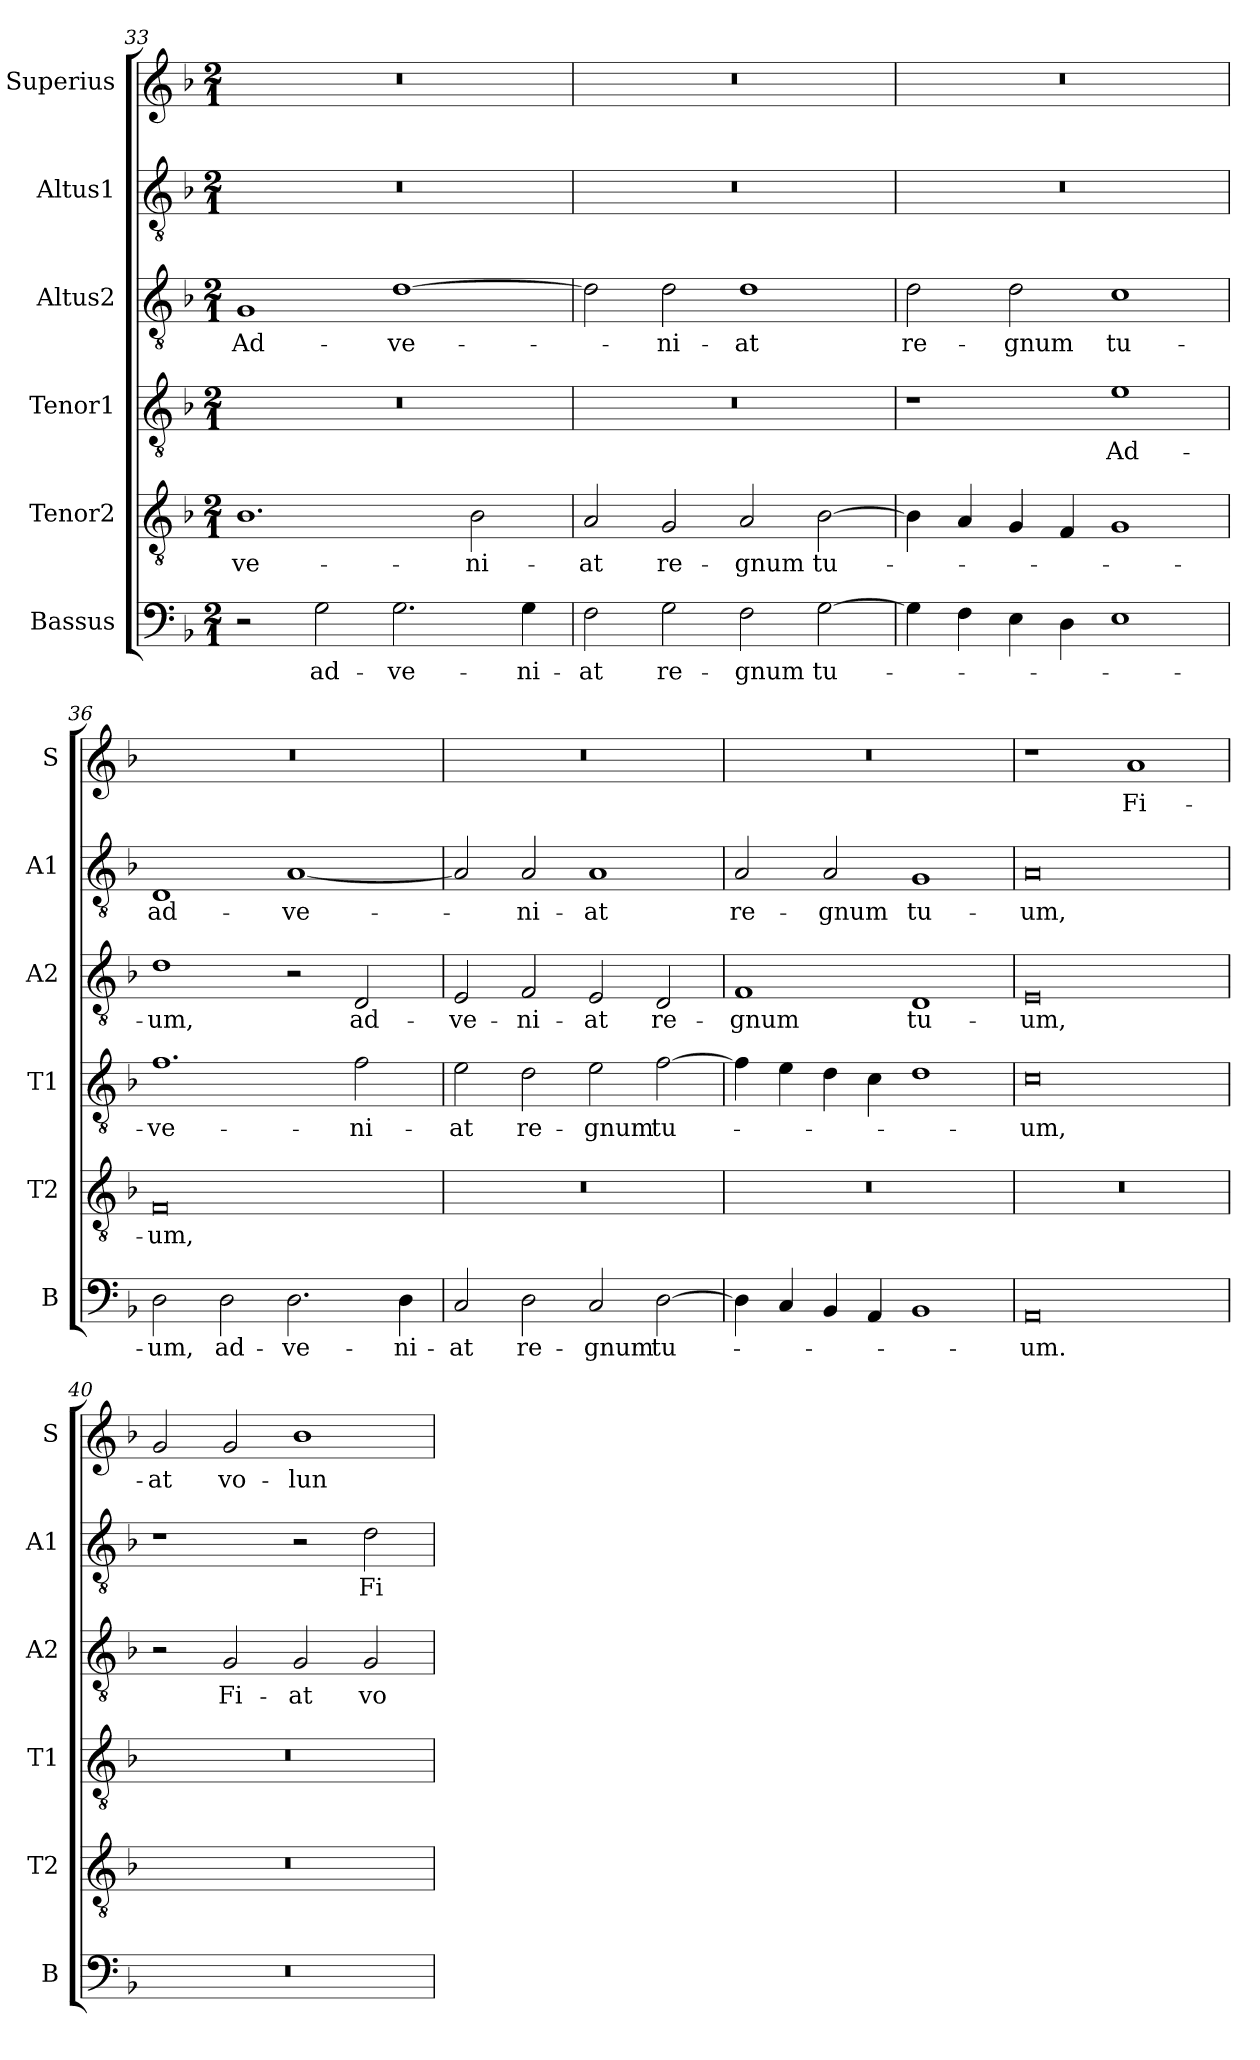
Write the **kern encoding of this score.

**kern	**text	**kern	**text	**kern	**text	**kern	**text	**kern	**text	**kern	**text
*part6	*part6	*part5	*part5	*part4	*part4	*part3	*part3	*part2	*part2	*part1	*part1
*staff6	*staff6	*staff5	*staff5	*staff4	*staff4	*staff3	*staff3	*staff2	*staff2	*staff1	*staff1
*I"Bassus	*	*I"Tenor2	*	*I"Tenor1	*	*I"Altus2	*	*I"Altus1	*	*I"Superius	*
*I'B	*	*I'T2	*	*I'T1	*	*I'A2	*	*I'A1	*	*I'S	*
*clefF4	*	*clefGv2	*	*clefGv2	*	*clefGv2	*	*clefGv2	*	*clefG2	*
*k[b-]	*	*k[b-]	*	*k[b-]	*	*k[b-]	*	*k[b-]	*	*k[b-]	*
*M2/1	*	*M2/1	*	*M2/1	*	*M2/1	*	*M2/1	*	*M2/1	*
=33	=33	=33	=33	=33	=33	=33	=33	=33	=33	=33	=33
2r	.	1.B-	-ve-	0r	.	1G	Ad-	0r	.	0r	.
2G\	ad-	.	.	.	.	.	.	.	.	.	.
2.G\	-ve-	.	.	.	.	[1d	-ve-	.	.	.	.
.	.	2B-\	-ni-	.	.	.	.	.	.	.	.
4G\	-ni-	.	.	.	.	.	.	.	.	.	.
=34	=34	=34	=34	=34	=34	=34	=34	=34	=34	=34	=34
2F\	-at	2A/	-at	0r	.	2d\]	.	0r	.	0r	.
2G\	re-	2G/	re-	.	.	2d\	-ni-	.	.	.	.
2F\	-gnum	2A/	-gnum	.	.	1d	-at	.	.	.	.
[2G\	tu-	[2B-\	tu-	.	.	.	.	.	.	.	.
=35	=35	=35	=35	=35	=35	=35	=35	=35	=35	=35	=35
4G\]	.	4B-\]	.	1r	.	2d\	re-	0r	.	0r	.
4F\	.	4A/	.	.	.	.	.	.	.	.	.
4E\	.	4G/	.	.	.	2d\	-gnum	.	.	.	.
4D\	.	4F/	.	.	.	.	.	.	.	.	.
1E	.	1G	.	1e	Ad-	1c	tu-	.	.	.	.
=36	=36	=36	=36	=36	=36	=36	=36	=36	=36	=36	=36
2D\	-um,	0F	-um,	1.f	-ve-	1d	-um,	1D	ad-	0r	.
2D\	ad-	.	.	.	.	.	.	.	.	.	.
2.D\	-ve-	.	.	.	.	2r	.	[1A	-ve-	.	.
.	.	.	.	2f\	-ni-	2D/	ad-	.	.	.	.
4D\	-ni-	.	.	.	.	.	.	.	.	.	.
=37	=37	=37	=37	=37	=37	=37	=37	=37	=37	=37	=37
2C/	-at	0r	.	2e\	-at	2E/	-ve-	2A/]	.	0r	.
2D\	re-	.	.	2d\	re-	2F/	-ni-	2A/	-ni-	.	.
2C/	-gnum	.	.	2e\	-gnum	2E/	-at	1A	-at	.	.
[2D\	tu-	.	.	[2f\	tu-	2D/	re-	.	.	.	.
=38	=38	=38	=38	=38	=38	=38	=38	=38	=38	=38	=38
4D\]	.	0r	.	4f\]	.	1F	-gnum	2A/	re-	0r	.
4C/	.	.	.	4e\	.	.	.	.	.	.	.
4BB-/	.	.	.	4d\	.	.	.	2A/	-gnum	.	.
4AA/	.	.	.	4c\	.	.	.	.	.	.	.
1BB-	.	.	.	1d	.	1D	tu-	1G	tu-	.	.
=39	=39	=39	=39	=39	=39	=39	=39	=39	=39	=39	=39
0AA	-um.	0r	.	0c	-um,	0E	-um,	0A	-um,	1r	.
.	.	.	.	.	.	.	.	.	.	1a	Fi-
=40	=40	=40	=40	=40	=40	=40	=40	=40	=40	=40	=40
0r	.	0r	.	0r	.	2r	.	1r	.	2g/	-at
.	.	.	.	.	.	2G/	Fi-	.	.	2g/	vo-
.	.	.	.	.	.	2G/	-at	2r	.	1b-	-lun-
.	.	.	.	.	.	2G/	vo-	2d\	-Fi-	.	.
=	=	=	=	=	=	=	=	=	=	=	=
*-	*-	*-	*-	*-	*-	*-	*-	*-	*-	*-	*-
